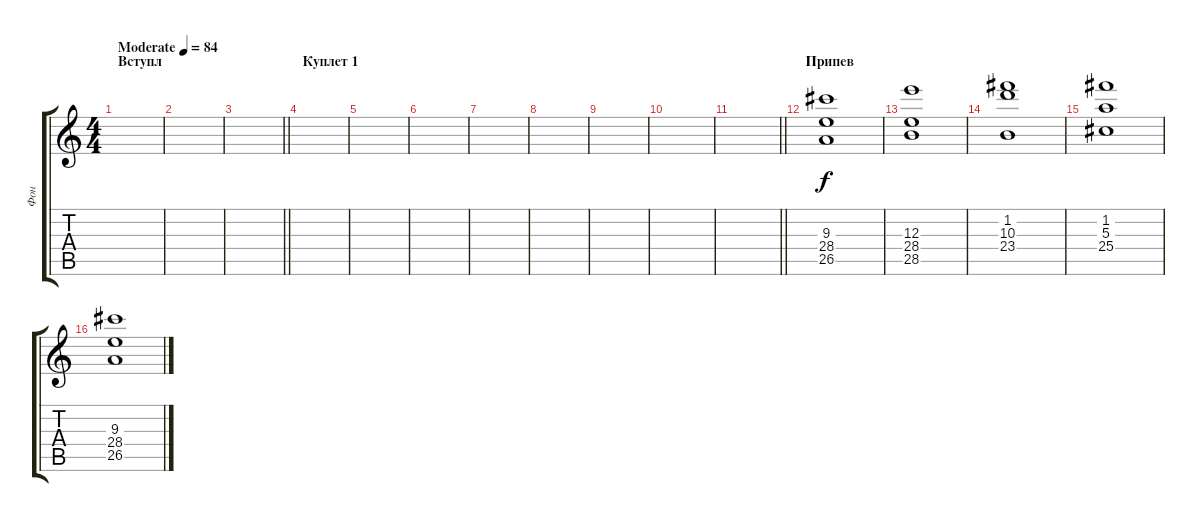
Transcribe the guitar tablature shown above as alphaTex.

\track ("Фон" "Фон") {instrument rockorgan}
\staff {score tabs}
\tuning (D7 F6 E5 C3 G2 D2) {hide}
\ts (4 4)
\section ("" "Вступл")
\tempo (84 "Moderate")
\clef g2
\ks c
|
|
\barLineRight lightlight
|
\section ("" "Куплет 1")
|
|
|
|
|
|
|
\barLineRight lightlight
|
\section ("" "Припев ")
(9.3 28.4 26.5).1 |
(12.3 28.4 28.5).1 |
(1.2 10.3 23.4).1 |
(1.2 5.3 25.4).1 |
(9.3 28.4 26.5).1
